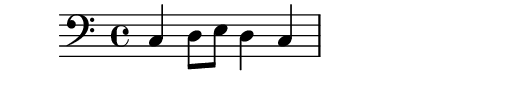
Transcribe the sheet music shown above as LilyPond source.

\version "2.11.64"

\include "../config/lib.ly"

\score {
  \new Staff {
      \time 4/4
      \clef bass
      c4 d8 e d4 c
    }
  \layout {
    \context {
      \Staff \consists "Horizontal_bracket_engraver"
    }
  }
}
\paper {
  paper-width = 8.6\cm
  paper-height = 3\cm
  line-width = 8.5\cm
  top-margin = -.1\cm
  left-margin = .1\cm
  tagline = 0
  indent = #0
}
